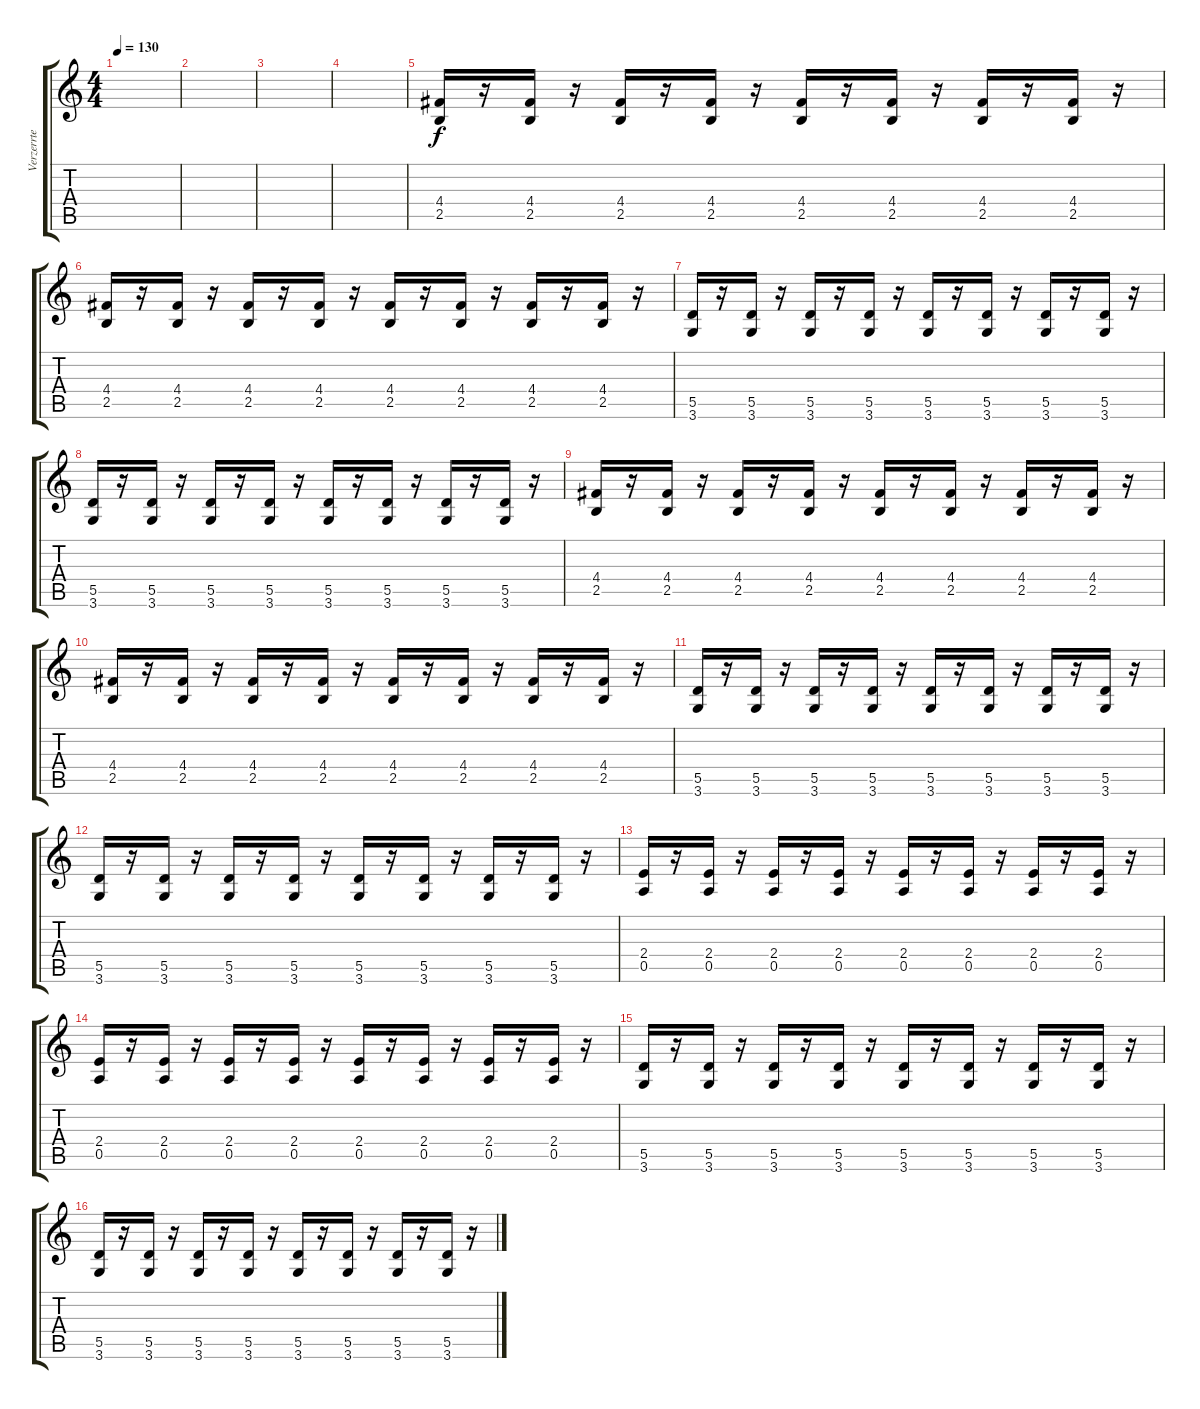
\track ("Verzerrte Gitarre II" "Verzerrte ") {instrument overdrivenguitar}
\staff {score tabs}
\tuning (E4 B3 G3 D3 A2 E2) {hide}
\ts (4 4)
\tempo 130
\clef g2
\ks c
|
|
|
|
(4.4 2.5).16 r.16 (4.4 2.5).16 r.16 (4.4 2.5).16 r.16 (4.4 2.5).16 r.16 (4.4 2.5).16 r.16 (4.4 2.5).16 r.16 (4.4 2.5).16 r.16 (4.4 2.5).16 r.16 |
(4.4 2.5).16 r.16 (4.4 2.5).16 r.16 (4.4 2.5).16 r.16 (4.4 2.5).16 r.16 (4.4 2.5).16 r.16 (4.4 2.5).16 r.16 (4.4 2.5).16 r.16 (4.4 2.5).16 r.16 |
(5.5 3.6).16 r.16 (5.5 3.6).16 r.16 (5.5 3.6).16 r.16 (5.5 3.6).16 r.16 (5.5 3.6).16 r.16 (5.5 3.6).16 r.16 (5.5 3.6).16 r.16 (5.5 3.6).16 r.16 |
(5.5 3.6).16 r.16 (5.5 3.6).16 r.16 (5.5 3.6).16 r.16 (5.5 3.6).16 r.16 (5.5 3.6).16 r.16 (5.5 3.6).16 r.16 (5.5 3.6).16 r.16 (5.5 3.6).16 r.16 |
(4.4 2.5).16 r.16 (4.4 2.5).16 r.16 (4.4 2.5).16 r.16 (4.4 2.5).16 r.16 (4.4 2.5).16 r.16 (4.4 2.5).16 r.16 (4.4 2.5).16 r.16 (4.4 2.5).16 r.16 |
(4.4 2.5).16 r.16 (4.4 2.5).16 r.16 (4.4 2.5).16 r.16 (4.4 2.5).16 r.16 (4.4 2.5).16 r.16 (4.4 2.5).16 r.16 (4.4 2.5).16 r.16 (4.4 2.5).16 r.16 |
(5.5 3.6).16 r.16 (5.5 3.6).16 r.16 (5.5 3.6).16 r.16 (5.5 3.6).16 r.16 (5.5 3.6).16 r.16 (5.5 3.6).16 r.16 (5.5 3.6).16 r.16 (5.5 3.6).16 r.16 |
(5.5 3.6).16 r.16 (5.5 3.6).16 r.16 (5.5 3.6).16 r.16 (5.5 3.6).16 r.16 (5.5 3.6).16 r.16 (5.5 3.6).16 r.16 (5.5 3.6).16 r.16 (5.5 3.6).16 r.16 |
(2.4 0.5).16 r.16 (2.4 0.5).16 r.16 (2.4 0.5).16 r.16 (2.4 0.5).16 r.16 (2.4 0.5).16 r.16 (2.4 0.5).16 r.16 (2.4 0.5).16 r.16 (2.4 0.5).16 r.16 |
(2.4 0.5).16 r.16 (2.4 0.5).16 r.16 (2.4 0.5).16 r.16 (2.4 0.5).16 r.16 (2.4 0.5).16 r.16 (2.4 0.5).16 r.16 (2.4 0.5).16 r.16 (2.4 0.5).16 r.16 |
(5.5 3.6).16 r.16 (5.5 3.6).16 r.16 (5.5 3.6).16 r.16 (5.5 3.6).16 r.16 (5.5 3.6).16 r.16 (5.5 3.6).16 r.16 (5.5 3.6).16 r.16 (5.5 3.6).16 r.16 |
(5.5 3.6).16 r.16 (5.5 3.6).16 r.16 (5.5 3.6).16 r.16 (5.5 3.6).16 r.16 (5.5 3.6).16 r.16 (5.5 3.6).16 r.16 (5.5 3.6).16 r.16 (5.5 3.6).16 r.16
